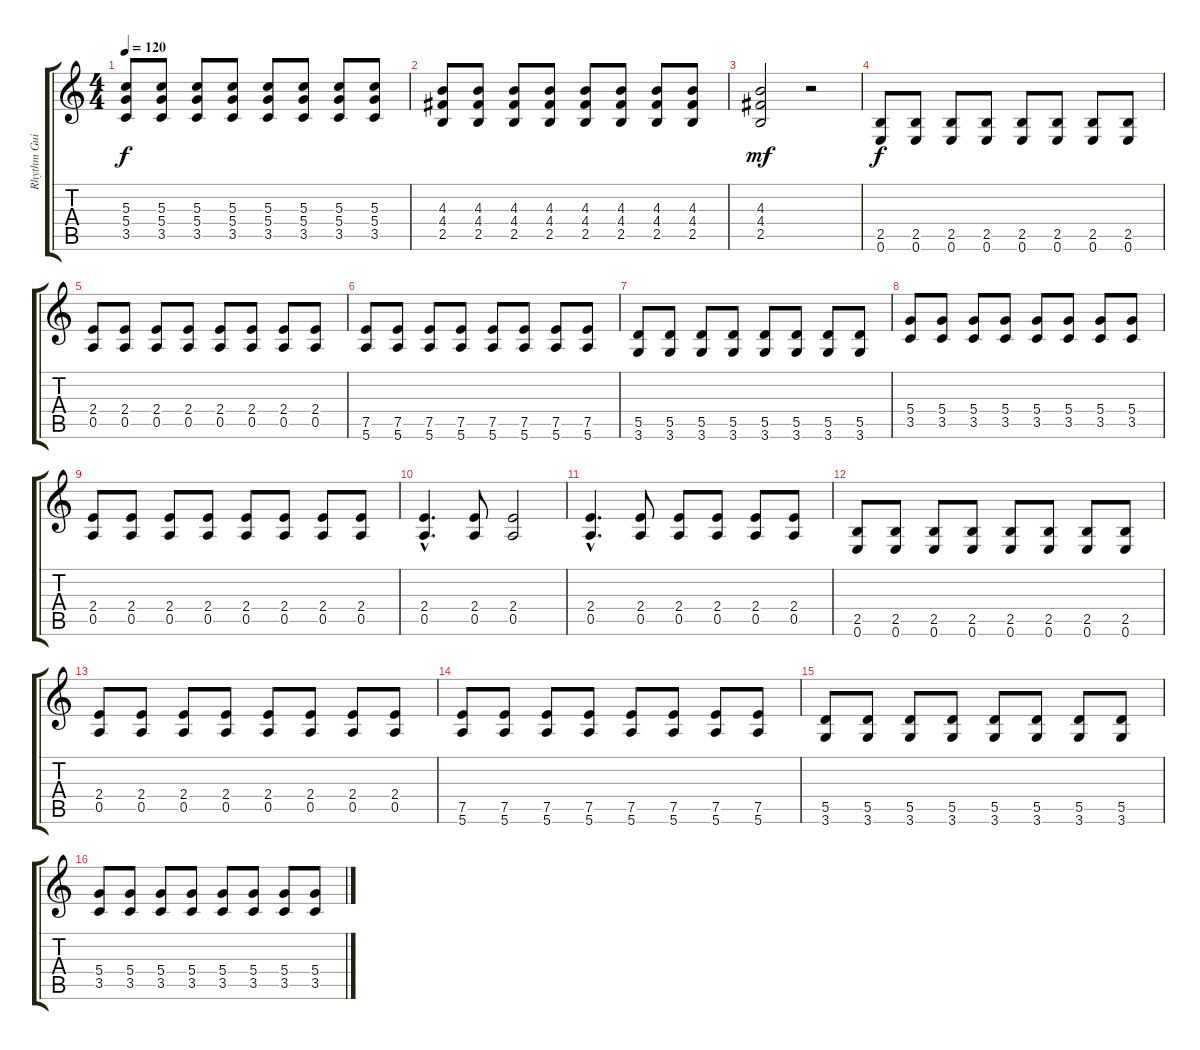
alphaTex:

\track ("Rhythm Guitar" "Rhythm Gui") {instrument overdrivenguitar}
\staff {score tabs}
\tuning (E4 B3 G3 D3 A2 E2) {hide}
\ts (4 4)
\tempo 120
\clef g2
\ks c
(5.3 5.4 3.5).8{dy f} (5.3 5.4 3.5).8 (5.3 5.4 3.5).8 (5.3 5.4 3.5).8 (5.3 5.4 3.5).8 (5.3 5.4 3.5).8 (5.3 5.4 3.5).8 (5.3 5.4 3.5).8 |
(4.3 4.4 2.5).8 (4.3 4.4 2.5).8 (4.3 4.4 2.5).8 (4.3 4.4 2.5).8 (4.3 4.4 2.5).8 (4.3 4.4 2.5).8 (4.3 4.4 2.5).8 (4.3 4.4 2.5).8 |
(4.3 4.4 2.5).2{dy mf} r.2 |
(2.5 0.6).8{dy f} (2.5 0.6).8 (2.5 0.6).8 (2.5 0.6).8 (2.5 0.6).8 (2.5 0.6).8 (2.5 0.6).8 (2.5 0.6).8 |
(2.4 0.5).8 (2.4 0.5).8 (2.4 0.5).8 (2.4 0.5).8 (2.4 0.5).8 (2.4 0.5).8 (2.4 0.5).8 (2.4 0.5).8 |
(7.5 5.6).8 (7.5 5.6).8 (7.5 5.6).8 (7.5 5.6).8 (7.5 5.6).8 (7.5 5.6).8 (7.5 5.6).8 (7.5 5.6).8 |
(5.5 3.6).8 (5.5 3.6).8 (5.5 3.6).8 (5.5 3.6).8 (5.5 3.6).8 (5.5 3.6).8 (5.5 3.6).8 (5.5 3.6).8 |
(5.4 3.5).8 (5.4 3.5).8 (5.4 3.5).8 (5.4 3.5).8 (5.4 3.5).8 (5.4 3.5).8 (5.4 3.5).8 (5.4 3.5).8 |
(2.4 0.5).8 (2.4 0.5).8 (2.4 0.5).8 (2.4 0.5).8 (2.4 0.5).8 (2.4 0.5).8 (2.4 0.5).8 (2.4 0.5).8 |
(2.4{hac} 0.5{hac}).4{d} (2.4 0.5).8 (2.4 0.5).2 |
(2.4{hac} 0.5{hac}).4{d} (2.4 0.5).8 (2.4 0.5).8 (2.4 0.5).8 (2.4 0.5).8 (2.4 0.5).8 |
(2.5 0.6).8 (2.5 0.6).8 (2.5 0.6).8 (2.5 0.6).8 (2.5 0.6).8 (2.5 0.6).8 (2.5 0.6).8 (2.5 0.6).8 |
(2.4 0.5).8 (2.4 0.5).8 (2.4 0.5).8 (2.4 0.5).8 (2.4 0.5).8 (2.4 0.5).8 (2.4 0.5).8 (2.4 0.5).8 |
(7.5 5.6).8 (7.5 5.6).8 (7.5 5.6).8 (7.5 5.6).8 (7.5 5.6).8 (7.5 5.6).8 (7.5 5.6).8 (7.5 5.6).8 |
(5.5 3.6).8 (5.5 3.6).8 (5.5 3.6).8 (5.5 3.6).8 (5.5 3.6).8 (5.5 3.6).8 (5.5 3.6).8 (5.5 3.6).8 |
(5.4 3.5).8 (5.4 3.5).8 (5.4 3.5).8 (5.4 3.5).8 (5.4 3.5).8 (5.4 3.5).8 (5.4 3.5).8 (5.4 3.5).8
